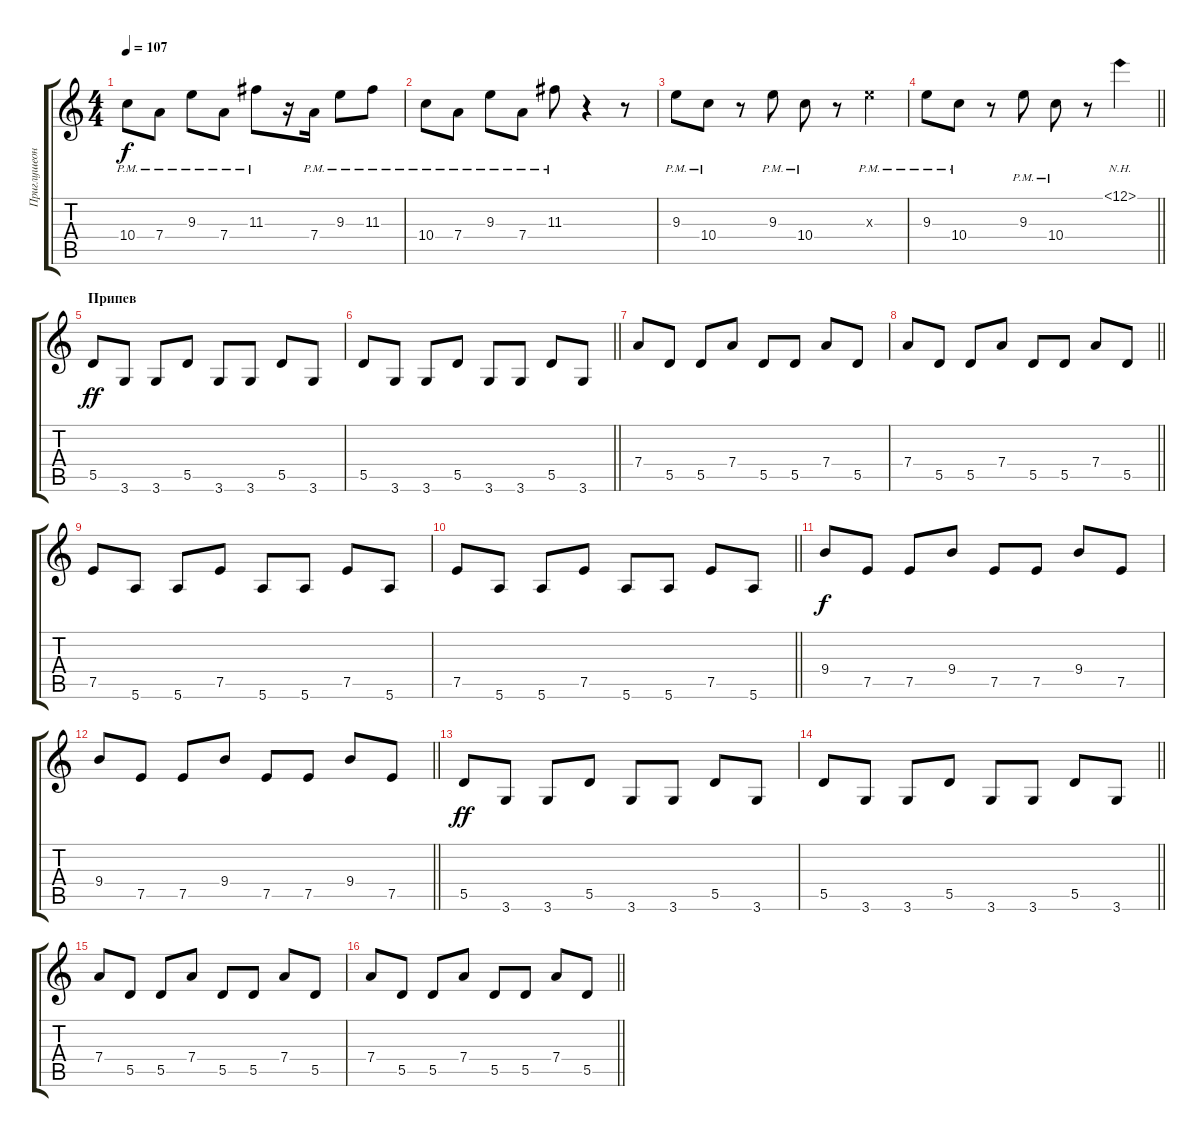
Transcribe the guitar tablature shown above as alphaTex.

\track ("Приглушеонное соло" "Приглушеон") {solo instrument electricguitarclean}
\staff {score tabs}
\tuning (E4 B3 G3 D3 A2 E2) {hide}
\ts (4 4)
\tempo 107
\clef g2
\ks c
10.4{pm}.8{dy f} 7.4{pm}.8 9.3{pm}.8 7.4{pm}.8 11.3{pm}.8 r.16 7.4{pm}.16 9.3{pm}.8 11.3{pm}.8 |
10.4{pm}.8 7.4{pm}.8 9.3{pm}.8 7.4{pm}.8 11.3{pm}.8 r.4 r.8 |
9.3{pm}.8 10.4{pm}.8 r.8 9.3{pm}.8 10.4{pm}.8 r.8 9.3{pm x}.4 |
\barLineRight lightlight
9.3{pm}.8 10.4{pm}.8 r.8 9.3{pm}.8 10.4{pm}.8 r.8 12.1{nh}.4 |
\section ("" "Припев")
5.5.8{dy ff instrument electricguitarclean} 3.6.8 3.6.8 5.5.8 3.6.8 3.6.8 5.5.8 3.6.8 |
\barLineRight lightlight
5.5.8 3.6.8 3.6.8 5.5.8 3.6.8 3.6.8 5.5.8 3.6.8 |
7.4.8 5.5.8 5.5.8 7.4.8 5.5.8 5.5.8 7.4.8 5.5.8 |
\barLineRight lightlight
7.4.8 5.5.8 5.5.8 7.4.8 5.5.8 5.5.8 7.4.8 5.5.8 |
7.5.8 5.6.8 5.6.8 7.5.8 5.6.8 5.6.8 7.5.8 5.6.8 |
\barLineRight lightlight
7.5.8 5.6.8 5.6.8 7.5.8 5.6.8 5.6.8 7.5.8 5.6.8 |
9.4.8{dy f} 7.5.8 7.5.8 9.4.8 7.5.8 7.5.8 9.4.8 7.5.8 |
\barLineRight lightlight
9.4.8 7.5.8 7.5.8 9.4.8 7.5.8 7.5.8 9.4.8 7.5.8 |
5.5.8{dy ff} 3.6.8 3.6.8 5.5.8 3.6.8 3.6.8 5.5.8 3.6.8 |
\barLineRight lightlight
5.5.8 3.6.8 3.6.8 5.5.8 3.6.8 3.6.8 5.5.8 3.6.8 |
7.4.8 5.5.8 5.5.8 7.4.8 5.5.8 5.5.8 7.4.8 5.5.8 |
\barLineRight lightlight
7.4.8 5.5.8 5.5.8 7.4.8 5.5.8 5.5.8 7.4.8 5.5.8
